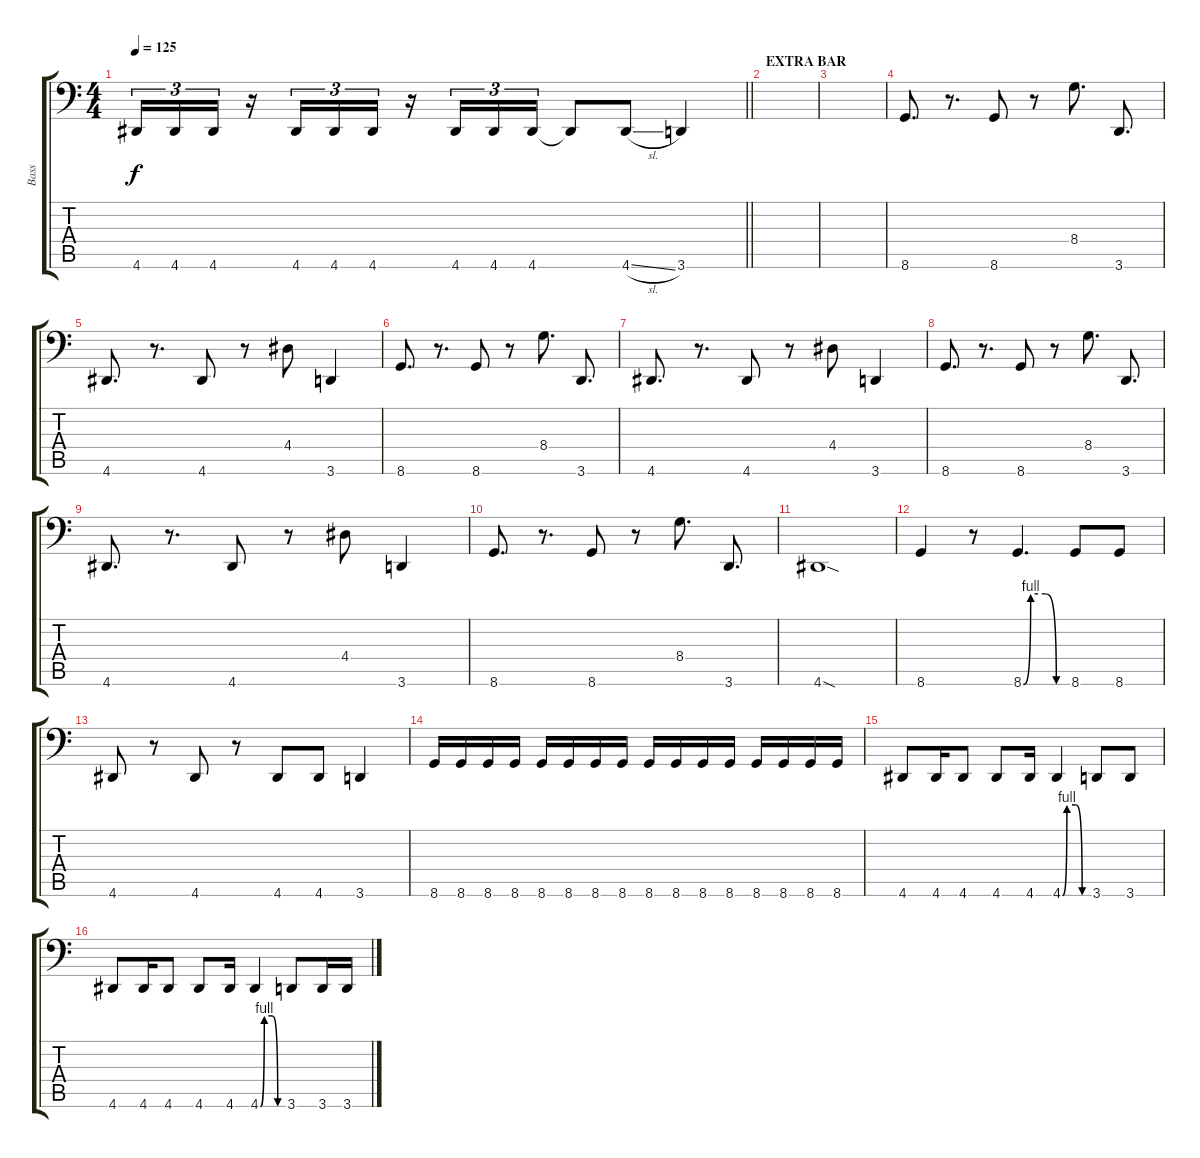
\track ("Bass" "Bass") {instrument electricbasspick}
\staff {score tabs}
\tuning (Db3 Ab2 E2 B1 Gb1 B0) {hide}
\ts (4 4)
\tempo 125
\clef f4
\barLineRight lightlight
\ks c
4.6.16{tu (3 2) dy f} 4.6.16{tu (3 2)} 4.6.16{tu (3 2)} r.16 4.6.16{tu (3 2)} 4.6.16{tu (3 2)} 4.6.16{tu (3 2)} r.16 4.6.16{tu (3 2)} 4.6.16{tu (3 2)} 4.6.16{tu (3 2)} 4.6{t}.8 4.6{sl}.8 3.6.4 |
\section ("" "EXTRA BAR")
|
|
8.6.8{d} r.8{d} 8.6.8 r.8 8.4.8{d} 3.6.8{d} |
4.6.8{d} r.8{d} 4.6.8 r.8 4.4.8 3.6.4 |
8.6.8{d} r.8{d} 8.6.8 r.8 8.4.8{d} 3.6.8{d} |
4.6.8{d} r.8{d} 4.6.8 r.8 4.4.8 3.6.4 |
8.6.8{d} r.8{d} 8.6.8 r.8 8.4.8{d} 3.6.8{d} |
4.6.8{d} r.8{d} 4.6.8 r.8 4.4.8 3.6.4 |
8.6.8{d} r.8{d} 8.6.8 r.8 8.4.8{d} 3.6.8{d} |
4.6{sod}.1 |
8.6.4 r.8 8.6{be (custom 0 0 10 4 30 4 45 0 60 0)}.4{d} 8.6.8 8.6.8 |
4.6.8 r.8 4.6.8 r.8 4.6.8 4.6.8 3.6.4 |
8.6.16 8.6.16 8.6.16 8.6.16 8.6.16 8.6.16 8.6.16 8.6.16 8.6.16 8.6.16 8.6.16 8.6.16 8.6.16 8.6.16 8.6.16 8.6.16 |
4.6.8 4.6.16 4.6.8 4.6.8 4.6.16 4.6{be (custom 0 0 10 4 30 4 45 0 60 0)}.4 3.6.8 3.6.8 |
4.6.8 4.6.16 4.6.8 4.6.8 4.6.16 4.6{be (custom 0 0 10 4 30 4 45 0 60 0)}.4 3.6.8 3.6.16 3.6.16
